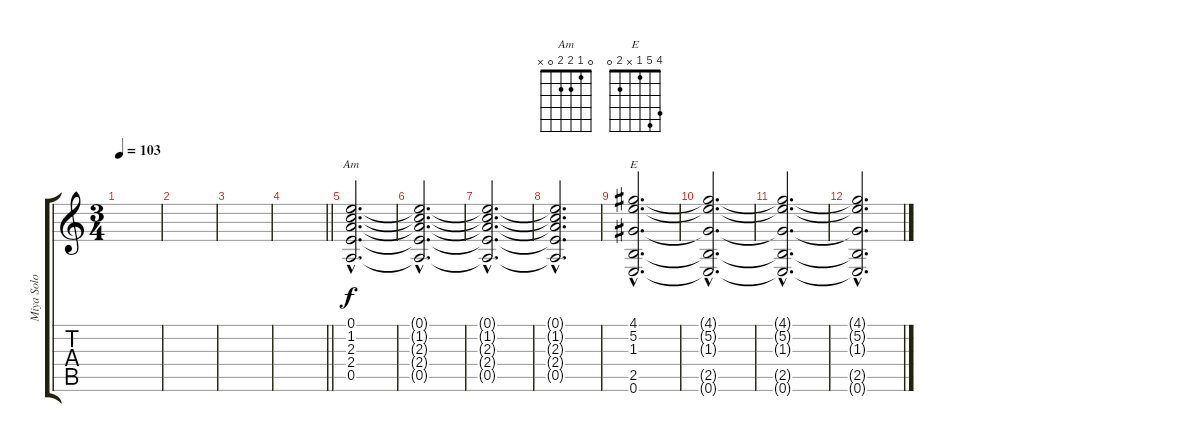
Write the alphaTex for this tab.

\track ("Miya Solo 2" "Miya Solo ") {instrument distortionguitar}
\staff {score tabs}
\tuning (E4 B3 G3 D3 A2 E2) {hide}
\chord ("Am" 0 1 2 2 0 x)
\chord ("E" 4 5 1 x 2 0)
\ts (3 4)
\tempo 103
\clef g2
\ks c
|
|
|
\barLineRight lightlight
|
(0.1{hac} 1.2{hac} 2.3{hac} 2.4{hac} 0.5{hac}).2{d ch "Am" instrument acousticguitarsteel} |
(0.1{hac t} 1.2{hac t} 2.3{hac t} 2.4{hac t} 0.5{hac t}).2{d instrument acousticguitarsteel} |
(0.1{hac t} 1.2{hac t} 2.3{hac t} 2.4{hac t} 0.5{hac t}).2{d instrument acousticguitarsteel} |
(0.1{hac t} 1.2{hac t} 2.3{hac t} 2.4{hac t} 0.5{hac t}).2{d instrument acousticguitarsteel} |
(4.1{hac} 5.2{hac} 1.3{hac} 2.5{hac} 0.6{hac}).2{d ch "E"} |
(4.1{hac t} 5.2{hac t} 1.3{hac t} 2.5{hac t} 0.6{hac t}).2{d} |
(4.1{hac t} 5.2{hac t} 1.3{hac t} 2.5{hac t} 0.6{hac t}).2{d} |
(4.1{hac t} 5.2{hac t} 1.3{hac t} 2.5{hac t} 0.6{hac t}).2{d}
